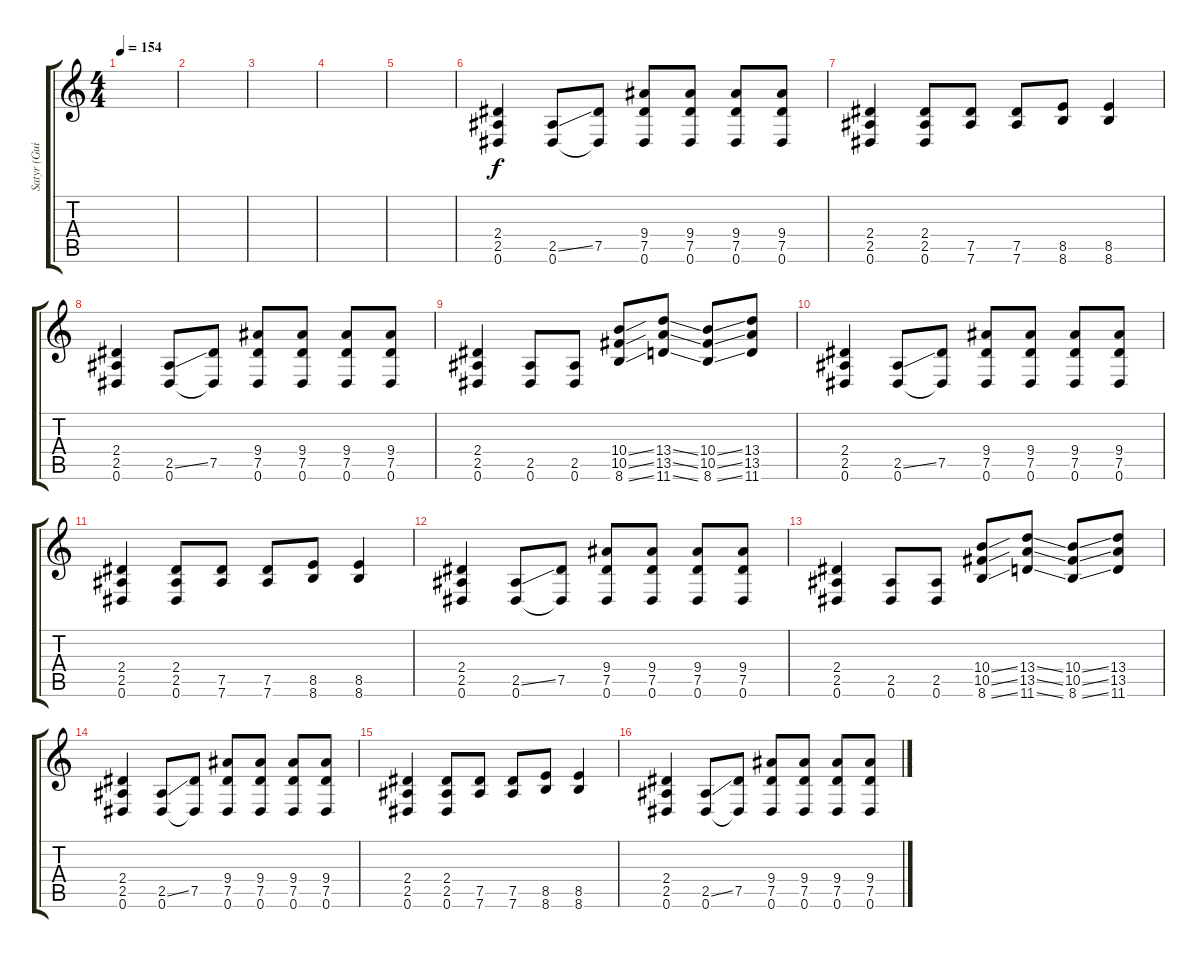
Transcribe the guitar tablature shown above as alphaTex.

\track ("Satyr (Guitar)" "Satyr (Gui") {instrument distortionguitar}
\staff {score tabs}
\tuning (Eb4 Bb3 Gb3 Db3 Ab2 Eb2) {hide}
\ts (4 4)
\tempo 154
\clef g2
\ks c
|
|
|
|
|
(2.4 2.5 0.6).4 (2.5{ss} 0.6).8 (7.5 0.6{t}).8 (9.4 7.5 0.6).8 (9.4 7.5 0.6).8 (9.4 7.5 0.6).8 (9.4 7.5 0.6).8 |
(2.4 2.5 0.6).4 (2.4 2.5 0.6).8 (7.5 7.6).8 (7.5 7.6).8 (8.5 8.6).8 (8.5 8.6).4 |
(2.4 2.5 0.6).4 (2.5{ss} 0.6).8 (7.5 0.6{t}).8 (9.4 7.5 0.6).8 (9.4 7.5 0.6).8 (9.4 7.5 0.6).8 (9.4 7.5 0.6).8 |
(2.4 2.5 0.6).4 (2.5 0.6).8 (2.5 0.6).8 (10.4{ss} 10.5{ss} 8.6{ss}).8 (13.4{ss} 13.5{ss} 11.6{ss}).8 (10.4{ss} 10.5{ss} 8.6{ss}).8 (13.4 13.5 11.6).8 |
(2.4 2.5 0.6).4 (2.5{ss} 0.6).8 (7.5 0.6{t}).8 (9.4 7.5 0.6).8 (9.4 7.5 0.6).8 (9.4 7.5 0.6).8 (9.4 7.5 0.6).8 |
(2.4 2.5 0.6).4 (2.4 2.5 0.6).8 (7.5 7.6).8 (7.5 7.6).8 (8.5 8.6).8 (8.5 8.6).4 |
(2.4 2.5 0.6).4 (2.5{ss} 0.6).8 (7.5 0.6{t}).8 (9.4 7.5 0.6).8 (9.4 7.5 0.6).8 (9.4 7.5 0.6).8 (9.4 7.5 0.6).8 |
(2.4 2.5 0.6).4 (2.5 0.6).8 (2.5 0.6).8 (10.4{ss} 10.5{ss} 8.6{ss}).8 (13.4{ss} 13.5{ss} 11.6{ss}).8 (10.4{ss} 10.5{ss} 8.6{ss}).8 (13.4 13.5 11.6).8 |
(2.4 2.5 0.6).4 (2.5{ss} 0.6).8 (7.5 0.6{t}).8 (9.4 7.5 0.6).8 (9.4 7.5 0.6).8 (9.4 7.5 0.6).8 (9.4 7.5 0.6).8 |
(2.4 2.5 0.6).4 (2.4 2.5 0.6).8 (7.5 7.6).8 (7.5 7.6).8 (8.5 8.6).8 (8.5 8.6).4 |
(2.4 2.5 0.6).4 (2.5{ss} 0.6).8 (7.5 0.6{t}).8 (9.4 7.5 0.6).8 (9.4 7.5 0.6).8 (9.4 7.5 0.6).8 (9.4 7.5 0.6).8
